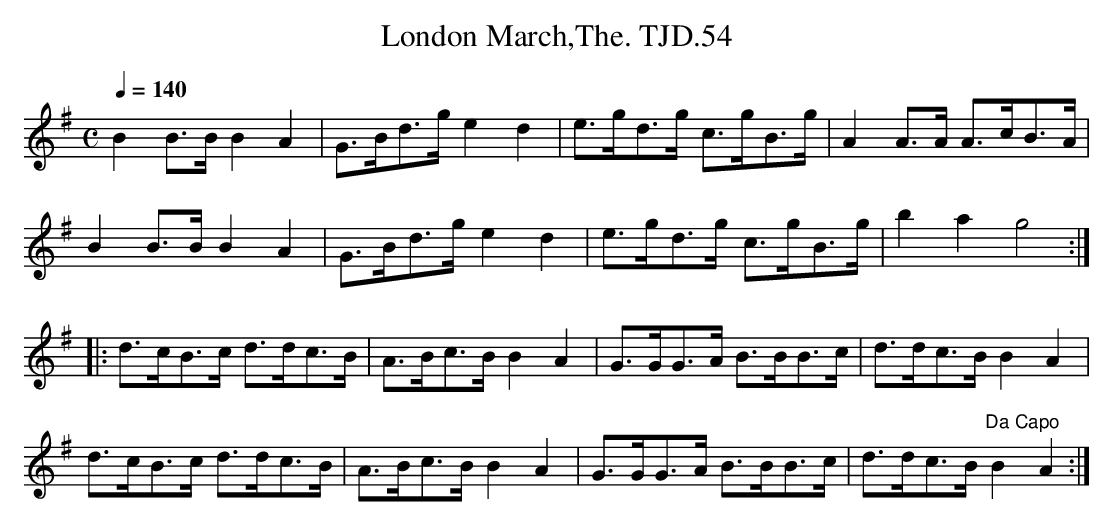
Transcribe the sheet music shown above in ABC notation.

X:1
T:London March,The. TJD.54
L:1/8
M:C
Q:1/4=140
K:G
B2B>BB2A2|G>Bd>ge2d2|e>gd>g c>gB>g|A2A>A A>cB>A|!
B2B>BB2A2|G>Bd>ge2d2|e>gd>g c>gB>g|b2a2g4:|!
|:d>cB>c d>dc>B|A>Bc>BB2A2|G>GG>A B>BB>c|d>dc>BB2A2|!
d>cB>c d>dc>B|A>Bc>BB2A2|G>GG>A B>BB>c|d>dc>B "^Da Capo"B2A2:|]
